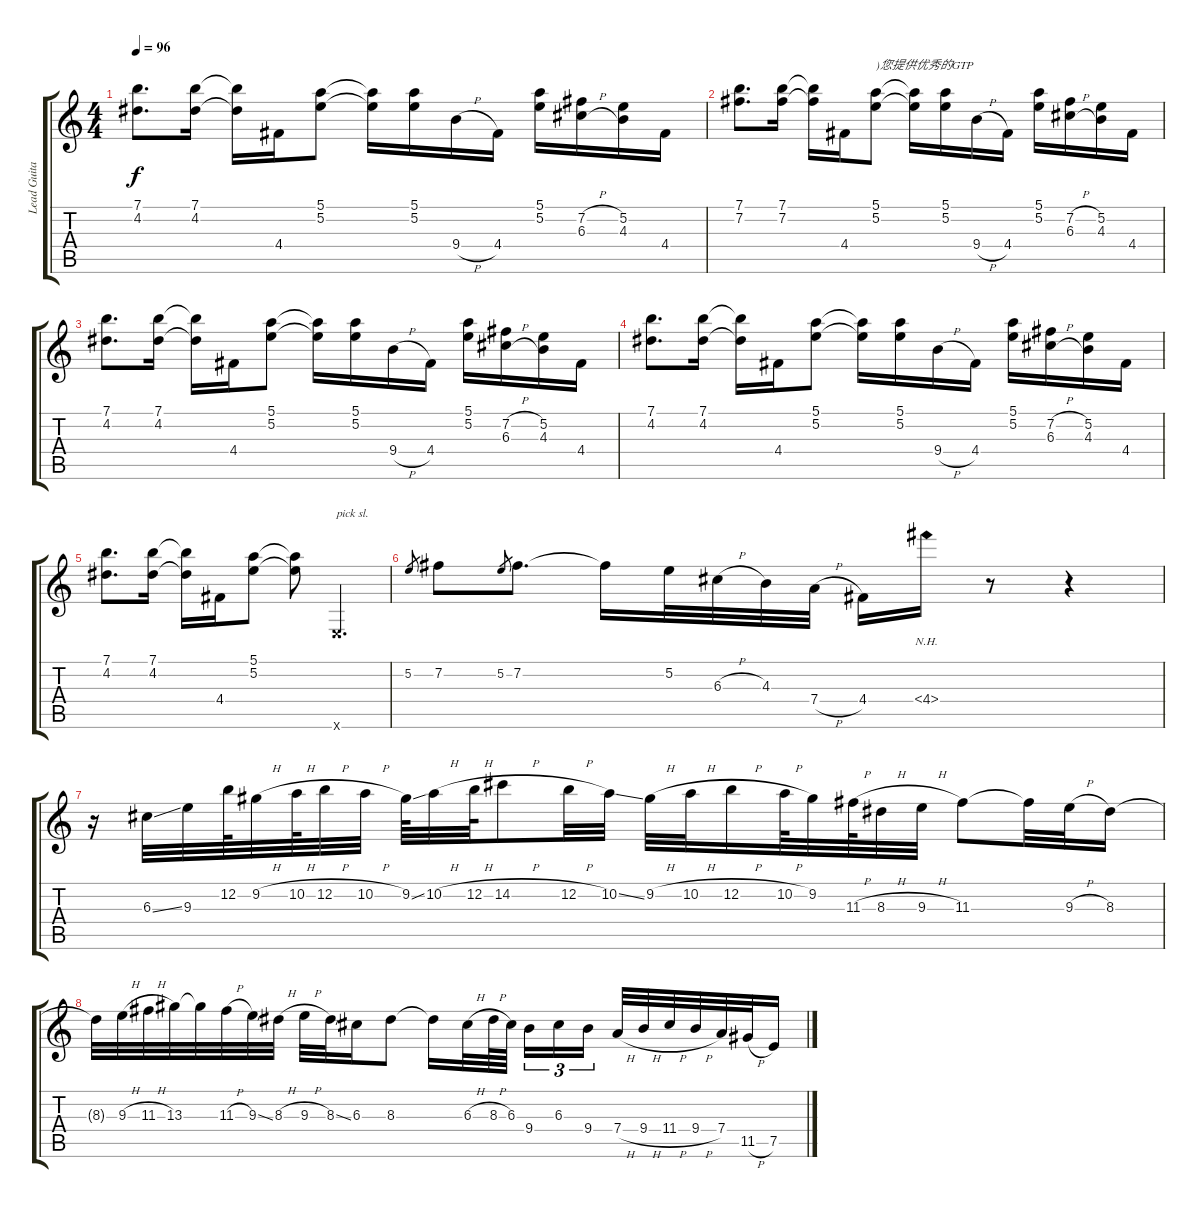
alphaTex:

\track ("Lead Guitar" "Lead Guita") {instrument distortionguitar}
\staff {score tabs}
\tuning (E4 B3 G3 D3 A2 E2) {hide}
\ts (4 4)
\tempo 96
\clef g2
\ks c
(7.1 4.2).8{d dy f} (7.1 4.2).16 (7.1{t} 4.2{t}).16 4.4.16 (5.1 5.2).8 (5.1{t} 5.2{t}).16 (5.1 5.2).16 9.4{h}.16 4.4.16 (5.1 5.2).16 (7.2{h} 6.3{h}).16 (5.2 4.3).16 4.4.16 |
(7.1 7.2).8{d} (7.1 7.2).16 (7.1{t} 7.2{t}).16 4.4.16 (5.1 5.2).8{txt ")您提供优秀的GTP"} (5.1{t} 5.2{t}).16 (5.1 5.2).16 9.4{h}.16 4.4.16 (5.1 5.2).16 (7.2{h} 6.3{h}).16 (5.2 4.3).16 4.4.16 |
(7.1 4.2).8{d} (7.1 4.2).16 (7.1{t} 4.2{t}).16 4.4.16 (5.1 5.2).8 (5.1{t} 5.2{t}).16 (5.1 5.2).16 9.4{h}.16 4.4.16 (5.1 5.2).16 (7.2{h} 6.3{h}).16 (5.2 4.3).16 4.4.16 |
(7.1 4.2).8{d} (7.1 4.2).16 (7.1{t} 4.2{t}).16 4.4.16 (5.1 5.2).8 (5.1{t} 5.2{t}).16 (5.1 5.2).16 9.4{h}.16 4.4.16 (5.1 5.2).16 (7.2{h} 6.3{h}).16 (5.2 4.3).16 4.4.16 |
(7.1 4.2).8{d} (7.1 4.2).16 (7.1{t} 4.2{t}).16 4.4.16 (5.1 5.2).8 (5.1{t} 5.2{t}).8 0.6{x}.4{d txt "pick sl."} |
5.2.8{gr} 7.2.8 5.2.8{gr} 7.2.8{d} 7.2{t}.16 5.2.32 6.3{h}.32 4.3.32 7.4{h}.32 4.4.16 4.4{nh}.16 r.8 r.4 |
r.16 6.3{ss}.32 9.3.32 12.2.64 9.2{h}.32 10.2{h}.64 12.2{h}.32 10.2{h}.32 9.2{ss}.64 10.2{h}.32 12.2{h}.64 14.2{h}.8 12.2{h}.32 10.2{ss}.32 9.2{h}.32 10.2{h}.32 12.2{h}.16 10.2{h}.64 9.2.32 11.3{h}.64 8.3{h}.32 9.3{h}.32 11.3.8 11.3{t}.32 9.3{h}.32 8.3.16 |
8.3{t}.32 9.3{h}.32 11.3{h}.32 13.3.32 13.3{t}.32 11.3{h}.32 9.3{ss}.32 8.3{h}.32 9.3{h}.32 8.3{ss}.32 6.3.16 8.3.8 8.3{t}.16 6.3{h}.32 8.3{h}.64 6.3.64{beam splitsecondary} 9.4.16{tu (3 2)} 6.3.16{tu (3 2)} 9.4.16{tu (3 2)} 7.4{h}.32 9.4{h}.32 11.4{h}.32 9.4{h}.32 7.4.32 11.5{h}.32 7.5{ss}.16
